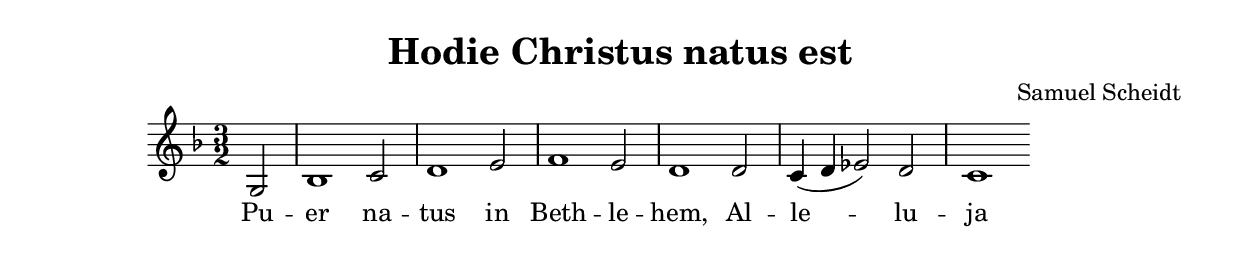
\language "deutsch"
\header {
  title = "Hodie Christus natus est"
  subtitle = ""
  composer = "Samuel Scheidt"
}

global = { \key d \minor \time 3/2 }
Cantus = \relative { \partial 2 g2 | b1 c2 | d1 e2 | f1 e2 d1 d2 | c4( d es2) d c1  \break}


A = \lyricmode { Pu -- er na -- tus in Beth -- le -- hem, }
B = \lyricmode { Al -- le -- lu -- ja }

TextOne = \lyricmode { \A \B }
TextTwo = \lyricmode { Cov -- er his __ head with turf __ or stone, 'Tis all one, 'tis all one, with turf or stone, 'this all one. }
TextThree = \lyricmode { Pray for the soul of gen -- tle John, If you please you may, or let __ it a -- lone, 'tis all one. }

\score {
    <<  
      \new Voice = "melody" {
        \relative c'' { \global
        \Cantus   
        }
      }
      \new Lyrics {
        \lyricsto "melody" {
          \TextOne \TextTwo \TextThree
        }
      }
    >>
  \layout {}
  \midi { \tempo 4 = 210 }
}

\score {
    \new ChoirStaff  <<
      \new Staff = "ZeileEins"  <<
        \new Voice = "Eins" { \global \voiceOne }
      >> \new Lyrics \lyricsto "Eins" { \TextOne } 

      \new Staff = "ZeileZwei"  <<
        \new Voice = "Zwei" { \global \voiceTwo }
      >> \new Lyrics \lyricsto "Zwei" { \TextTwo } 

      \new Staff = "ZeileDrei"  <<
        \new Voice = "Drei" { \global \voiceThree }
      >> \new Lyrics \lyricsto "Drei" { \TextThree }    
    >>
    \layout{}
    \midi { \tempo 4 = 110 }
}
